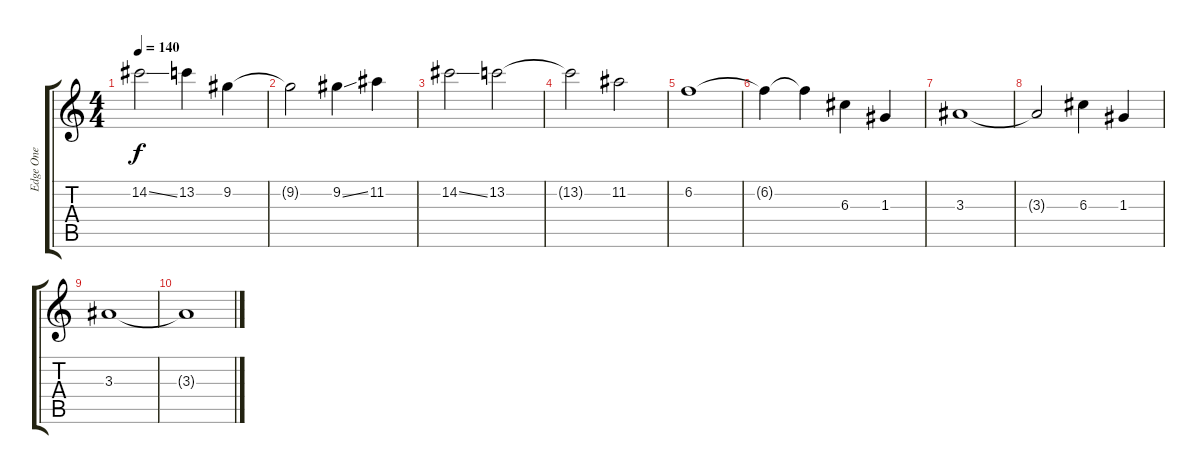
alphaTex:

\track ("Edge One" "Edge One") {instrument distortionguitar}
\staff {score tabs}
\tuning (E4 B3 G3 D3 A2 E2) {hide}
\ts (4 4)
\tempo 140
\clef g2
\ks c
14.2{ss}.2{dy f} 13.2.4 9.2.4 |
9.2{t}.2 9.2{ss}.4 11.2.4 |
14.2{ss}.2 13.2.2 |
13.2{t}.2 11.2.2 |
6.2.1 |
6.2{t}.4 6.2{t}.4 6.3.4 1.3.4 |
3.3.1 |
3.3{t}.2 6.3.4 1.3.4 |
3.3.1 |
3.3{t}.1
